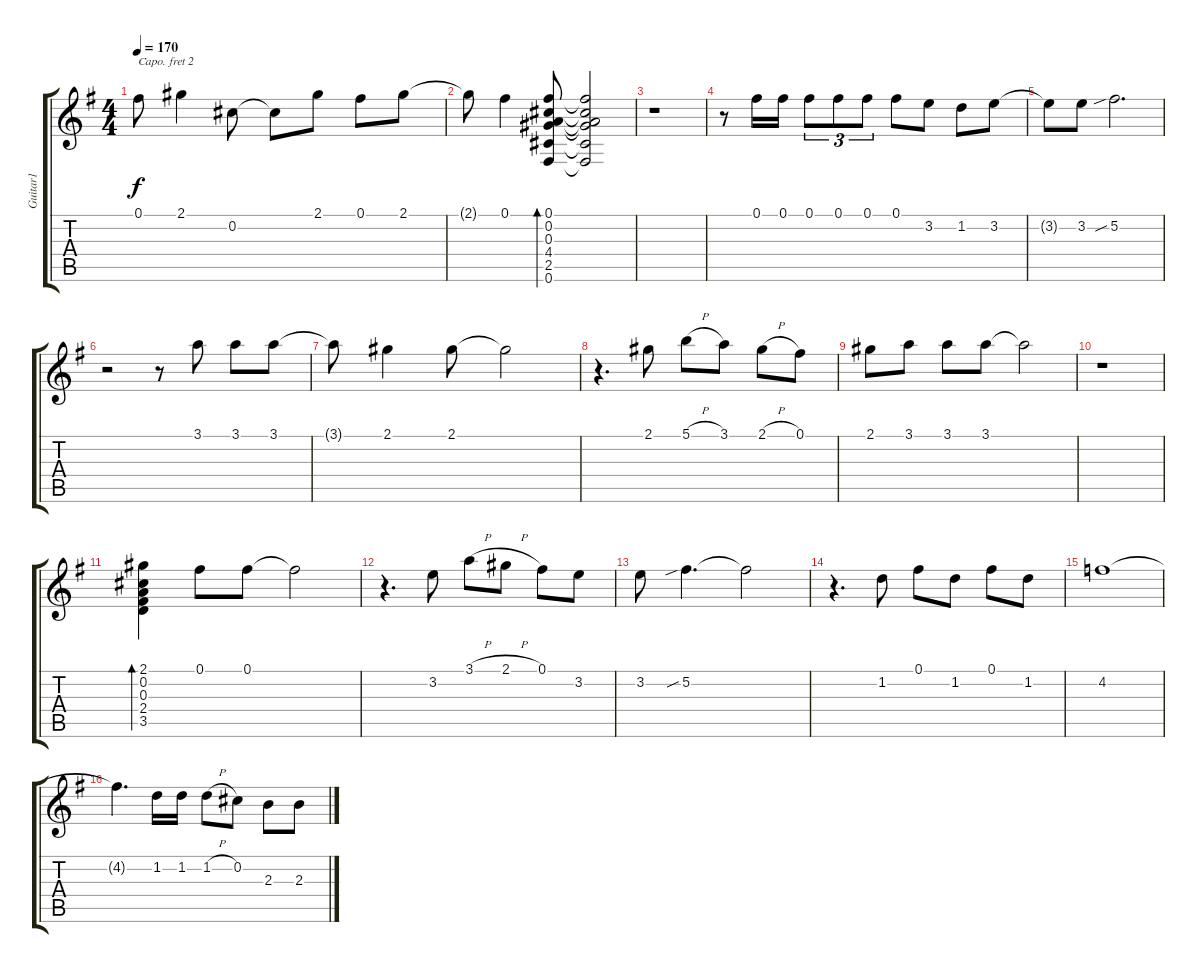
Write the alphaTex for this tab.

\track ("Guitar1" "Guitar1") {instrument acousticguitarnylon}
\staff {score tabs}
\capo 2
\tuning (E4 B3 G3 D3 A2 E2) {hide}
\ts (4 4)
\tempo 170
\clef g2
\ks eminor
0.1{t}.8{dy f} 2.1.4 0.2.8 0.2{t}.8 2.1.8 0.1.8 2.1.8 |
2.1{t}.8 0.1.4 (0.1 0.2 0.3 4.4 2.5 0.6).8{bd 480} (0.1{t} 0.2{t} 0.3{t} 4.4{t} 2.5{t} 0.6{t}).2 |
r.1 |
r.8 0.1.16 0.1.16 0.1.8{tu (3 2)} 0.1.8{tu (3 2)} 0.1.8{tu (3 2)} 0.1.8 3.2.8 1.2.8 3.2.8 |
3.2{t}.8 3.2.8 5.2{sib}.2{d} |
r.2 r.8 3.1.8 3.1.8 3.1.8 |
3.1{t}.8 2.1.4 2.1.8 2.1{t}.2 |
r.4{d} 2.1.8 5.1{h}.8 3.1.8 2.1{h}.8 0.1.8 |
2.1.8 3.1.8 3.1.8 3.1.8 3.1{t}.2 |
r.1 |
(2.1 0.2 0.3 2.4 3.5).4{bd 480} 0.1.8 0.1.8 0.1{t}.2 |
r.4{d} 3.2.8 3.1{h}.8 2.1{h}.8 0.1.8 3.2.8 |
3.2.8 5.2{sib}.4{d} 5.2{t}.2 |
r.4{d} 1.2.8 0.1.8 1.2.8 0.1.8 1.2.8 |
4.2.1 |
4.2{t}.4{d} 1.2.16 1.2.16 1.2{h}.8 0.2.8 2.3.8 2.3{h}.8
